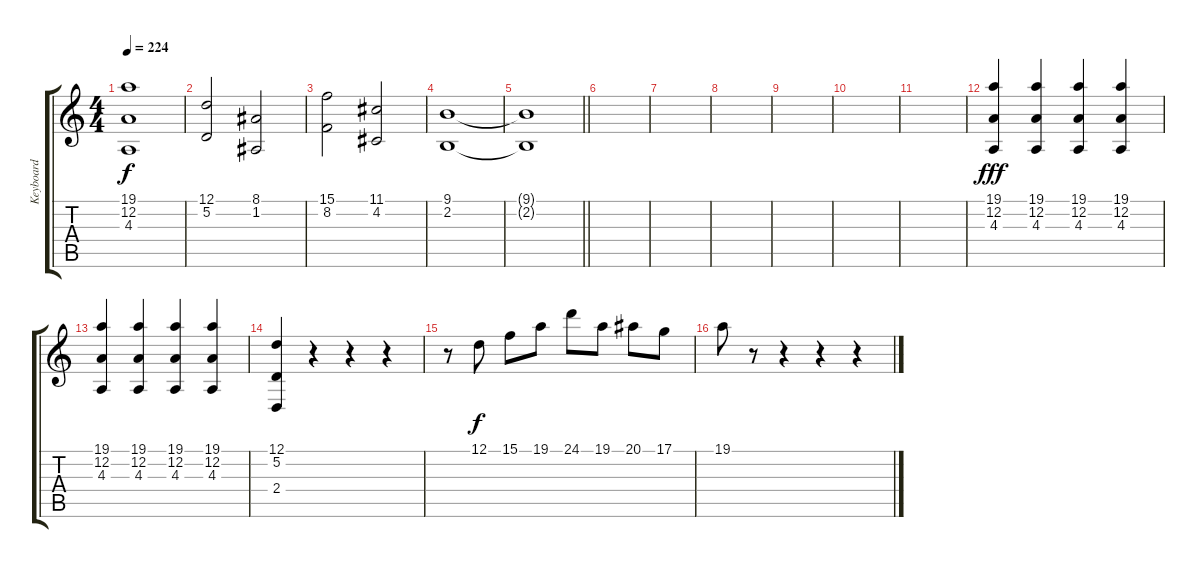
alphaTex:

\track ("Keyboard" "Keyboard") {instrument stringensemble1}
\staff {score tabs}
\tuning (D4 A3 F3 C3 G2 D2) {hide}
\ts (4 4)
\tempo 224
\clef g2
\ks c
(19.1{t} 12.2{t} 4.3{t}).1{dy f} |
(12.1 5.2).2 (8.1 1.2).2 |
(15.1 8.2).2 (11.1 4.2).2 |
(9.1 2.2).1 |
\barLineRight lightlight
(9.1{t} 2.2{t}).1 |
|
|
|
|
|
|
(19.1 12.2 4.3).4{dy fff volume 16 instrument orchestrahit} (19.1 12.2 4.3).4 (19.1 12.2 4.3).4 (19.1 12.2 4.3).4 |
(19.1 12.2 4.3).4 (19.1 12.2 4.3).4 (19.1 12.2 4.3).4 (19.1 12.2 4.3).4 |
(12.1 5.2 2.4).4 r.4 r.4 r.4 |
r.8{volume 16 instrument stringensemble1} 12.1.8{dy f} 15.1.8 19.1.8 24.1.8 19.1.8 20.1.8 17.1.8 |
19.1.8 r.8 r.4 r.4 r.4
